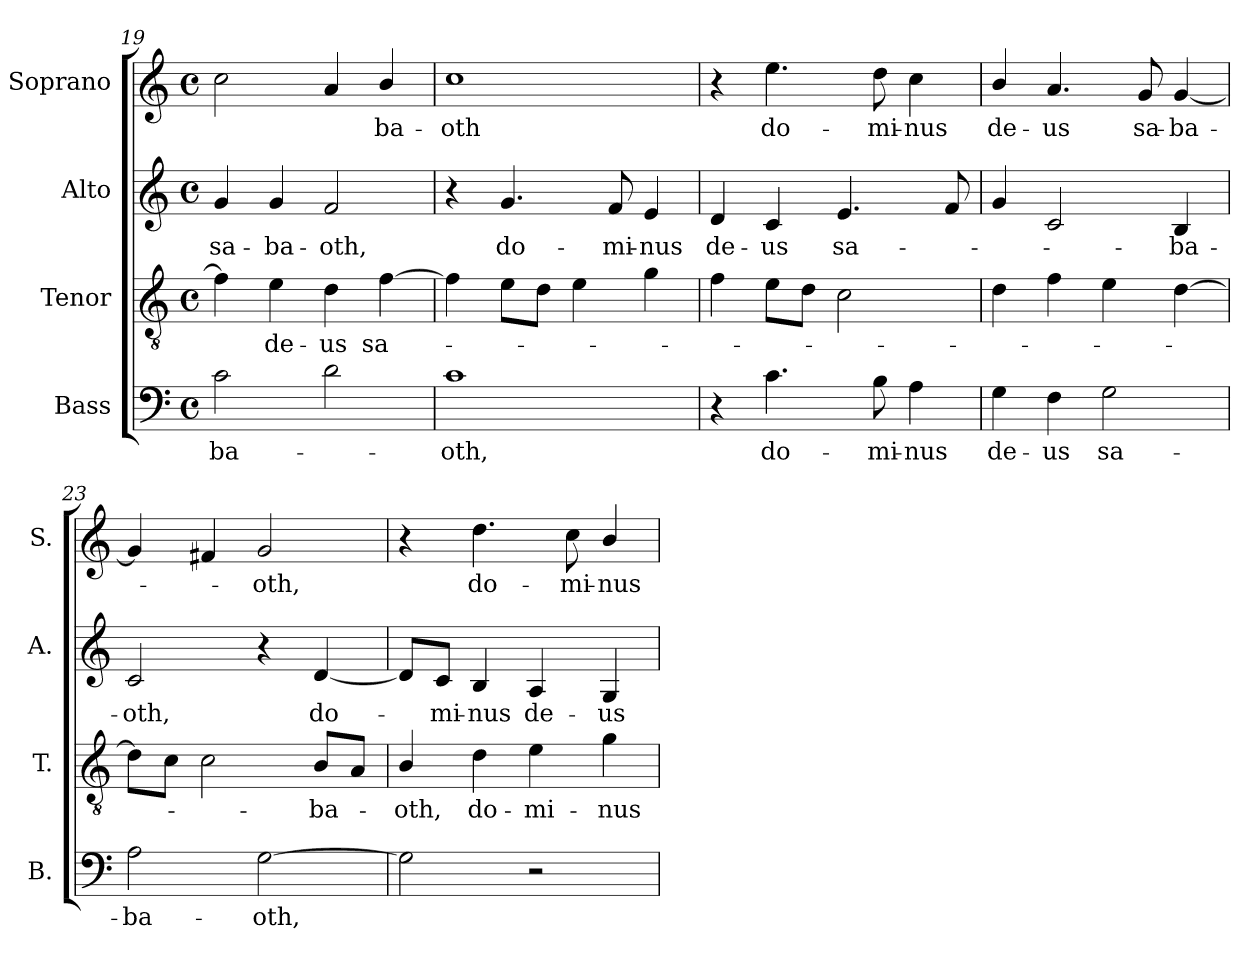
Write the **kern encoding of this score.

**kern	**text	**kern	**text	**kern	**text	**kern	**text
*part4	*part4	*part3	*part3	*part2	*part2	*part1	*part1
*staff4	*staff4	*staff3	*staff3	*staff2	*staff2	*staff1	*staff1
*I"Bass	*	*I"Tenor	*	*I"Alto	*	*I"Soprano	*
*I'B.	*	*I'T.	*	*I'A.	*	*I'S.	*
!!LO:PB:g=z
*clefF4	*	*clefGv2	*	*clefG2	*	*clefG2	*
*	*	*ITrd7c12	*	*	*	*	*
*k[]	*	*k[]	*	*k[]	*	*k[]	*
*C:	*	*C:	*	*C:	*	*C:	*
*M4/4	*	*M4/4	*	*M4/4	*	*M4/4	*
*met(c)	*	*met(c)	*	*met(c)	*	*met(c)	*
=19	=19	=19	=19	=19	=19	=19	=19
!	!LO:LY:b:color=#000000	!	!	!	!	!	!
!	!	!	!	!	!LO:LY:b:color=#000000	!	!
2ci\	-ba-	4Fi\]	.	4gi/	sa-	2cci\	.
!	!	!	!LO:LY:b:color=#000000	!	!	!	!
!	!	!	!	!	!LO:LY:b:color=#000000	!	!
.	.	4Ei\	de-	4gi/	-ba-	.	.
!	!	!	!LO:LY:b:color=#000000	!	!	!	!
!	!	!	!	!	!LO:LY:b:color=#000000	!	!
2di\	.	4Di\	-us	2fi/	-oth,	4ai/	.
!	!	!	!LO:LY:b:color=#000000	!	!	!	!
!	!	!	!	!	!	!	!LO:LY:b:color=#000000
.	.	[4Fi\	sa-	.	.	4bi/	-ba-
=20	=20	=20	=20	=20	=20	=20	=20
!	!LO:LY:b:color=#000000	!	!	!	!	!	!
!	!	!	!	!	!	!	!LO:LY:b:color=#000000
1ci	-oth,	4Fi\]	.	4r	.	1cci	-oth
!	!	!	!	!	!LO:LY:b:color=#000000	!	!
.	.	8Ei\L	.	4.gi/	do-	.	.
.	.	8Di\J	.	.	.	.	.
.	.	4Ei\	.	.	.	.	.
!	!	!	!	!	!LO:LY:b:color=#000000	!	!
.	.	.	.	8fi/	-mi-	.	.
!	!	!	!	!	!LO:LY:b:color=#000000	!	!
.	.	4Gi\	.	4ei/	-nus	.	.
=21	=21	=21	=21	=21	=21	=21	=21
!	!	!	!	!	!LO:LY:b:color=#000000	!	!
4r	.	4Fi\	.	4di/	de-	4r	.
!	!LO:LY:b:color=#000000	!	!	!	!	!	!
!	!	!	!	!	!LO:LY:b:color=#000000	!	!
!	!	!	!	!	!	!	!LO:LY:b:color=#000000
4.ci\	do-	8Ei\L	.	4ci/	-us	4.eei\	do-
.	.	8Di\J	.	.	.	.	.
!	!	!	!	!	!LO:LY:b:color=#000000	!	!
.	.	2Ci\	.	4.ei/	sa-	.	.
!	!LO:LY:b:color=#000000	!	!	!	!	!	!
!	!	!	!	!	!	!	!LO:LY:b:color=#000000
8Bi\	-mi-	.	.	.	.	8ddi\	-mi-
!	!LO:LY:b:color=#000000	!	!	!	!	!	!
!	!	!	!	!	!	!	!LO:LY:b:color=#000000
4Ai\	-nus	.	.	.	.	4cci\	-nus
.	.	.	.	8fi/	.	.	.
=22	=22	=22	=22	=22	=22	=22	=22
!	!LO:LY:b:color=#000000	!	!	!	!	!	!
!	!	!	!	!	!	!	!LO:LY:b:color=#000000
4Gi\	de-	4Di\	.	4gi/	.	4bi/	de-
!	!LO:LY:b:color=#000000	!	!	!	!	!	!
!	!	!	!	!	!	!	!LO:LY:b:color=#000000
4Fi\	-us	4Fi\	.	2ci/	.	4.ai/	-us
!	!LO:LY:b:color=#000000	!	!	!	!	!	!
2Gi\	sa-	4Ei\	.	.	.	.	.
!	!	!	!	!	!	!	!LO:LY:b:color=#000000
.	.	.	.	.	.	8gi/	sa-
!	!	!	!	!	!LO:LY:b:color=#000000	!	!
!	!	!	!	!	!	!	!LO:LY:b:color=#000000
.	.	[4Di\	.	4Bi/	-ba-	[4gi/	-ba-
=23	=23	=23	=23	=23	=23	=23	=23
!	!LO:LY:b:color=#000000	!	!	!	!	!	!
!	!	!	!	!	!LO:LY:b:color=#000000	!	!
2Ai\	-ba-	8Di\L]	.	2ci/	-oth,	4gi/]	.
.	.	8Ci\J	.	.	.	.	.
.	.	2Ci\	.	.	.	4f#i/	.
!	!LO:LY:b:color=#000000	!	!	!	!	!	!
!	!	!	!	!	!	!	!LO:LY:b:color=#000000
[2Gi\	-oth,	.	.	4r	.	2gi/	-oth,
!	!	!	!LO:LY:b:color=#000000	!	!	!	!
!	!	!	!	!	!LO:LY:b:color=#000000	!	!
.	.	8BBi/L	-ba-	[4di/	do-	.	.
.	.	8AAi/J	.	.	.	.	.
!!LO:LB:g=z
=24	=24	=24	=24	=24	=24	=24	=24
!	!	!	!LO:LY:b:color=#000000	!	!	!	!
2Gi\]	.	4BBi/	-oth,	8di/L]	.	4r	.
!	!	!	!	!	!LO:LY:b:color=#000000	!	!
.	.	.	.	8ci/J	-mi-	.	.
!	!	!	!LO:LY:b:color=#000000	!	!	!	!
!	!	!	!	!	!LO:LY:b:color=#000000	!	!
!	!	!	!	!	!	!	!LO:LY:b:color=#000000
.	.	4Di\	do-	4Bi/	-nus	4.ddi\	do-
!	!	!	!LO:LY:b:color=#000000	!	!	!	!
!	!	!	!	!	!LO:LY:b:color=#000000	!	!
2r	.	4Ei\	-mi-	4Ai/	de-	.	.
!	!	!	!	!	!	!	!LO:LY:b:color=#000000
.	.	.	.	.	.	8cci\	-mi-
!	!	!	!LO:LY:b:color=#000000	!	!	!	!
!	!	!	!	!	!LO:LY:b:color=#000000	!	!
!	!	!	!	!	!	!	!LO:LY:b:color=#000000
.	.	4Gi\	-nus	4Gi/	-us	4bi/	-nus
=	=	=	=	=	=	=	=
*-	*-	*-	*-	*-	*-	*-	*-
